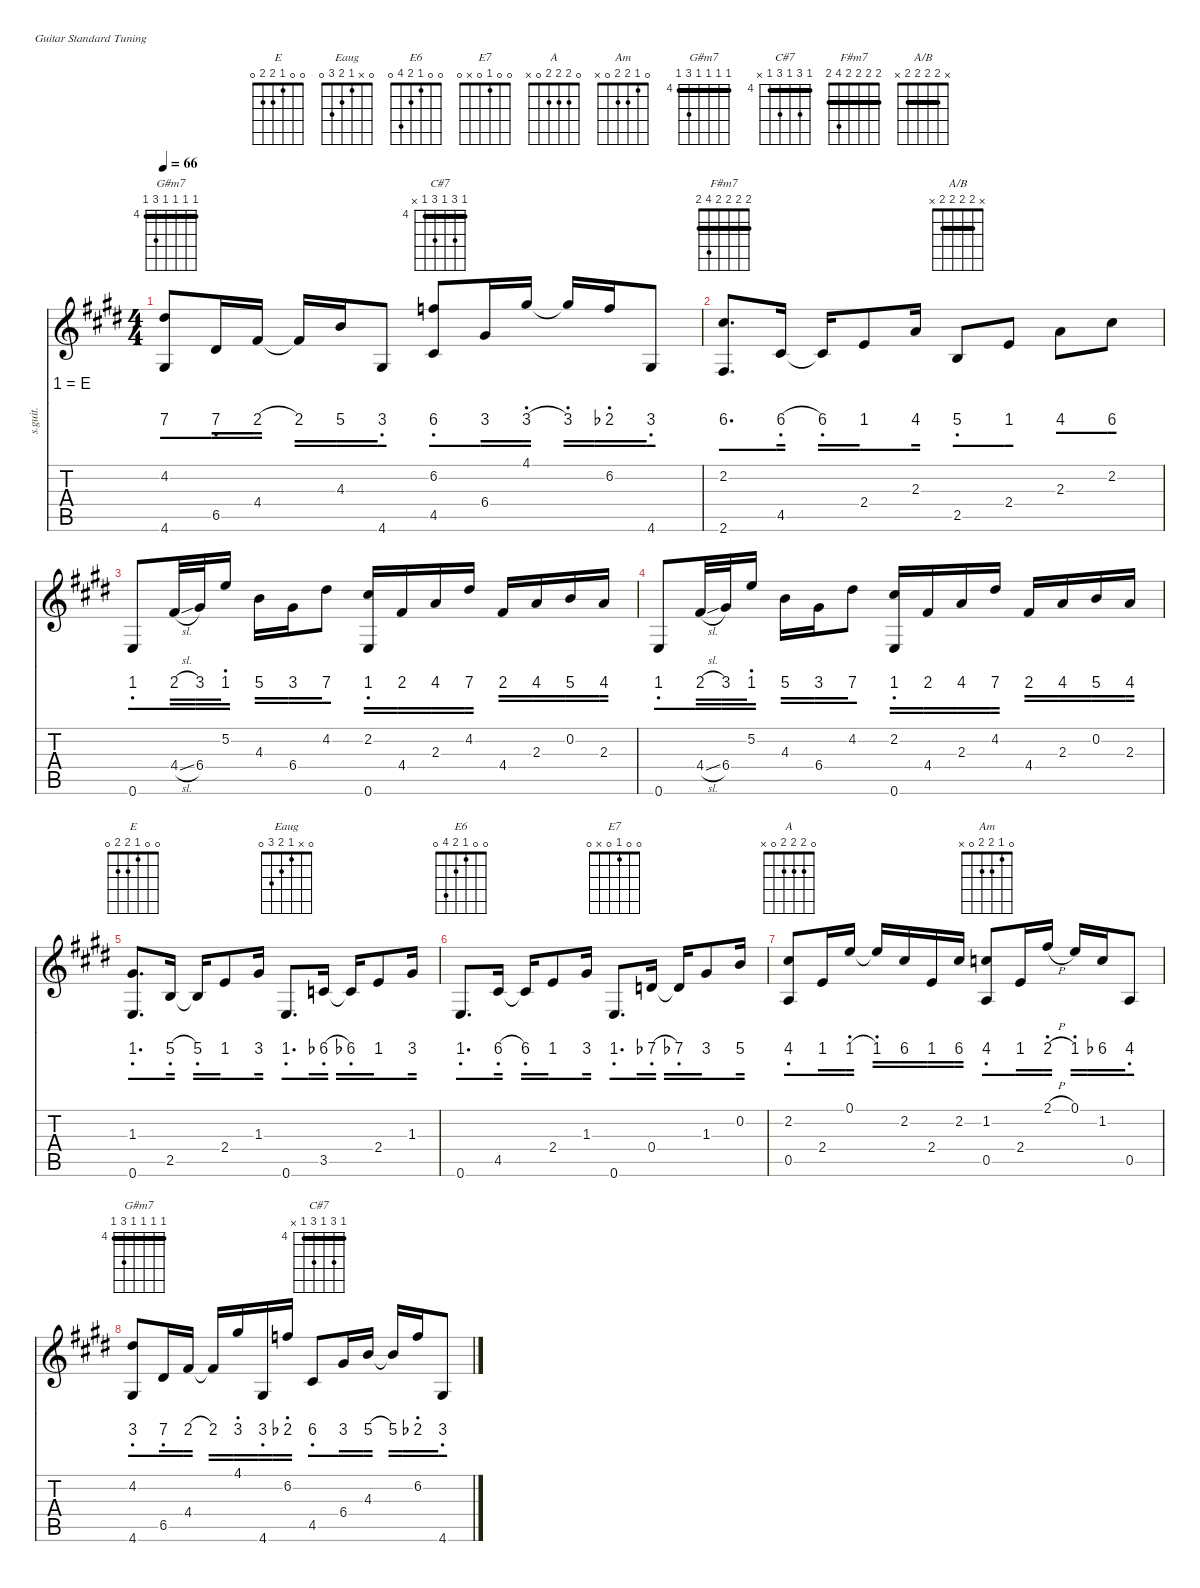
\defaultSystemsLayout 4
\hideDynamics
\bracketExtendMode nobrackets
\chordDiagramsInScore
\track ("Steel Guitar" "s.guit.") {defaultSystemsLayout 4 instrument acousticguitarsteel}
\staff {score tabs numbered}
\tuning (E4 B3 G3 D3 A2 E2)
\chord ("E" 0 0 1 2 2 0) {showfingering false}
\chord ("Eaug" 0 x 1 2 3 0) {showfingering false}
\chord ("E6" 0 0 1 2 4 0)
\chord ("E7" 0 0 1 0 x 0)
\chord ("A" 0 2 2 2 0 x) {showfingering false}
\chord ("Am" 0 1 2 2 0 x) {showfingering false}
\chord ("G#m7" 4 4 4 4 6 4) {firstfret 4 barre (4 4 4 4)}
\chord ("C#7" 4 6 4 6 4 x) {firstfret 4 barre (4 4)}
\chord ("F#m7" 2 2 2 2 4 2) {showfingering false barre (2 2 2 2)}
\chord ("A/B" x 2 2 2 2 x) {showfingering false barre (2 2 2)}
\ts (4 4)
\tempo 66
\clef g2
\ks e
(4.2{acc #} 4.6{acc #}).8{ch "G#m7" dy mf beam Up} 6.5{acc #}.16{beam Up} 4.4{acc #}.16{beam Up} 4.4{t acc #}.16{beam Up} 4.3{acc forcenatural}.16{beam Up} 4.6{acc #}.8{beam Up} (4.5{acc #} 6.2{acc forcenatural}).8{ch "C#7" beam Up} 6.4{acc #}.16{beam Up} 4.1{acc #}.16{beam Up} 4.1{t acc #}.16{beam Up} 6.2{acc forcenatural}.16{beam Up} 4.6{acc #}.8{beam Up} |
(2.2{acc #} 2.6{acc #}).8{d ch "F#m7" beam Up} 4.5{acc #}.16{beam Up} 4.5{t acc #}.16{beam Up} 2.4{acc forcenatural}.8{beam Up} 2.3{acc forcenatural}.16{beam Up} 2.5{acc forcenatural}.8{ch "A/B" beam Up} 2.4{acc forcenatural}.8{beam Up} 2.3{acc forcenatural}.8{beam Down} 2.2{acc #}.8{beam Down} |
0.6{acc forcenatural}.8{beam Up} 4.4{sl acc #}.32{beam Up} 6.4{acc #}.32{beam Up} 5.2{acc forcenatural}.16{beam Up} 4.3{acc forcenatural}.16{beam Down} 6.4{acc #}.16{beam Down} 4.2{acc #}.8{beam Down} (0.6{acc forcenatural} 2.2{acc #}).16{beam Up} 4.4{acc #}.16{beam Up} 2.3{acc forcenatural}.16{beam Up} 4.2{acc #}.16{beam Up} 4.4{acc #}.16{beam Up} 2.3{acc forcenatural}.16{beam Up} 0.2{acc forcenatural}.16{beam Up} 2.3{acc forcenatural}.16{beam Up} |
0.6{acc forcenatural}.8{beam Up} 4.4{sl acc #}.32{beam Up} 6.4{acc #}.32{beam Up} 5.2{acc forcenatural}.16{beam Up} 4.3{acc forcenatural}.16{beam Down} 6.4{acc #}.16{beam Down} 4.2{acc #}.8{beam Down} (0.6{acc forcenatural} 2.2{acc #}).16{beam Up} 4.4{acc #}.16{beam Up} 2.3{acc forcenatural}.16{beam Up} 4.2{acc #}.16{beam Up} 4.4{acc #}.16{beam Up} 2.3{acc forcenatural}.16{beam Up} 0.2{acc forcenatural}.16{beam Up} 2.3{acc forcenatural}.16{beam Up} |
(0.6{acc forcenatural} 1.3{acc #}).8{d ch "E" beam Up} 2.5{acc forcenatural}.16{beam Up} 2.5{t acc forcenatural}.16{beam Up} 2.4{acc forcenatural}.8{beam Up} 1.3{acc #}.16{beam Up} 0.6{acc forcenatural}.8{d ch "Eaug" beam Up} 3.5{acc forcenatural}.16{beam Up} 3.5{t acc forcenatural}.16{beam Up} 2.4{acc forcenatural}.8{beam Up} 1.3{acc #}.16{beam Up} |
0.6{acc forcenatural}.8{d ch "E6" beam Up} 4.5{acc #}.16{beam Up} 4.5{t acc #}.16{beam Up} 2.4{acc forcenatural}.8{beam Up} 1.3{acc #}.16{beam Up} 0.6{acc forcenatural}.8{d ch "E7" beam Up} 0.4{acc forcenatural}.16{beam Up} 0.4{t acc forcenatural}.16{beam Up} 1.3{acc #}.8{beam Up} 0.2{acc forcenatural}.16{beam Up} |
(0.5{acc forcenatural} 2.2{acc #}).8{ch "A" beam Up} 2.4{acc forcenatural}.16{beam Up} 0.1{acc forcenatural}.16{beam Up} 0.1{t acc forcenatural}.16{beam Up} 2.2{acc #}.16{beam Up} 2.4{acc forcenatural}.16{beam Up} 2.2{acc #}.16{beam Up} (0.5{acc forcenatural} 1.2{acc forcenatural}).8{ch "Am" beam Up} 2.4{acc forcenatural}.16{beam Up} 2.1{h acc #}.16{beam Up} 0.1{acc forcenatural}.16{beam Up} 1.2{acc forcenatural}.16{beam Up} 0.5{acc forcenatural}.8{beam Up} |
(4.6{acc #} 4.2{acc #}).8{ch "G#m7" beam Up} 6.5{acc #}.16{beam Up} 4.4{acc #}.16{beam Up} 4.4{t acc #}.16{beam Up} 4.1{acc #}.16{beam Up} 4.6{acc #}.16{beam Up} 6.2{acc forcenatural}.16{beam Up} 4.5{acc #}.8{ch "C#7" beam Up} 6.4{acc #}.16{beam Up} 4.3{acc forcenatural}.16{beam Up} 4.3{t acc forcenatural}.16{beam Up} 6.2{acc forcenatural}.16{beam Up} 4.6{acc #}.8{beam Up}
